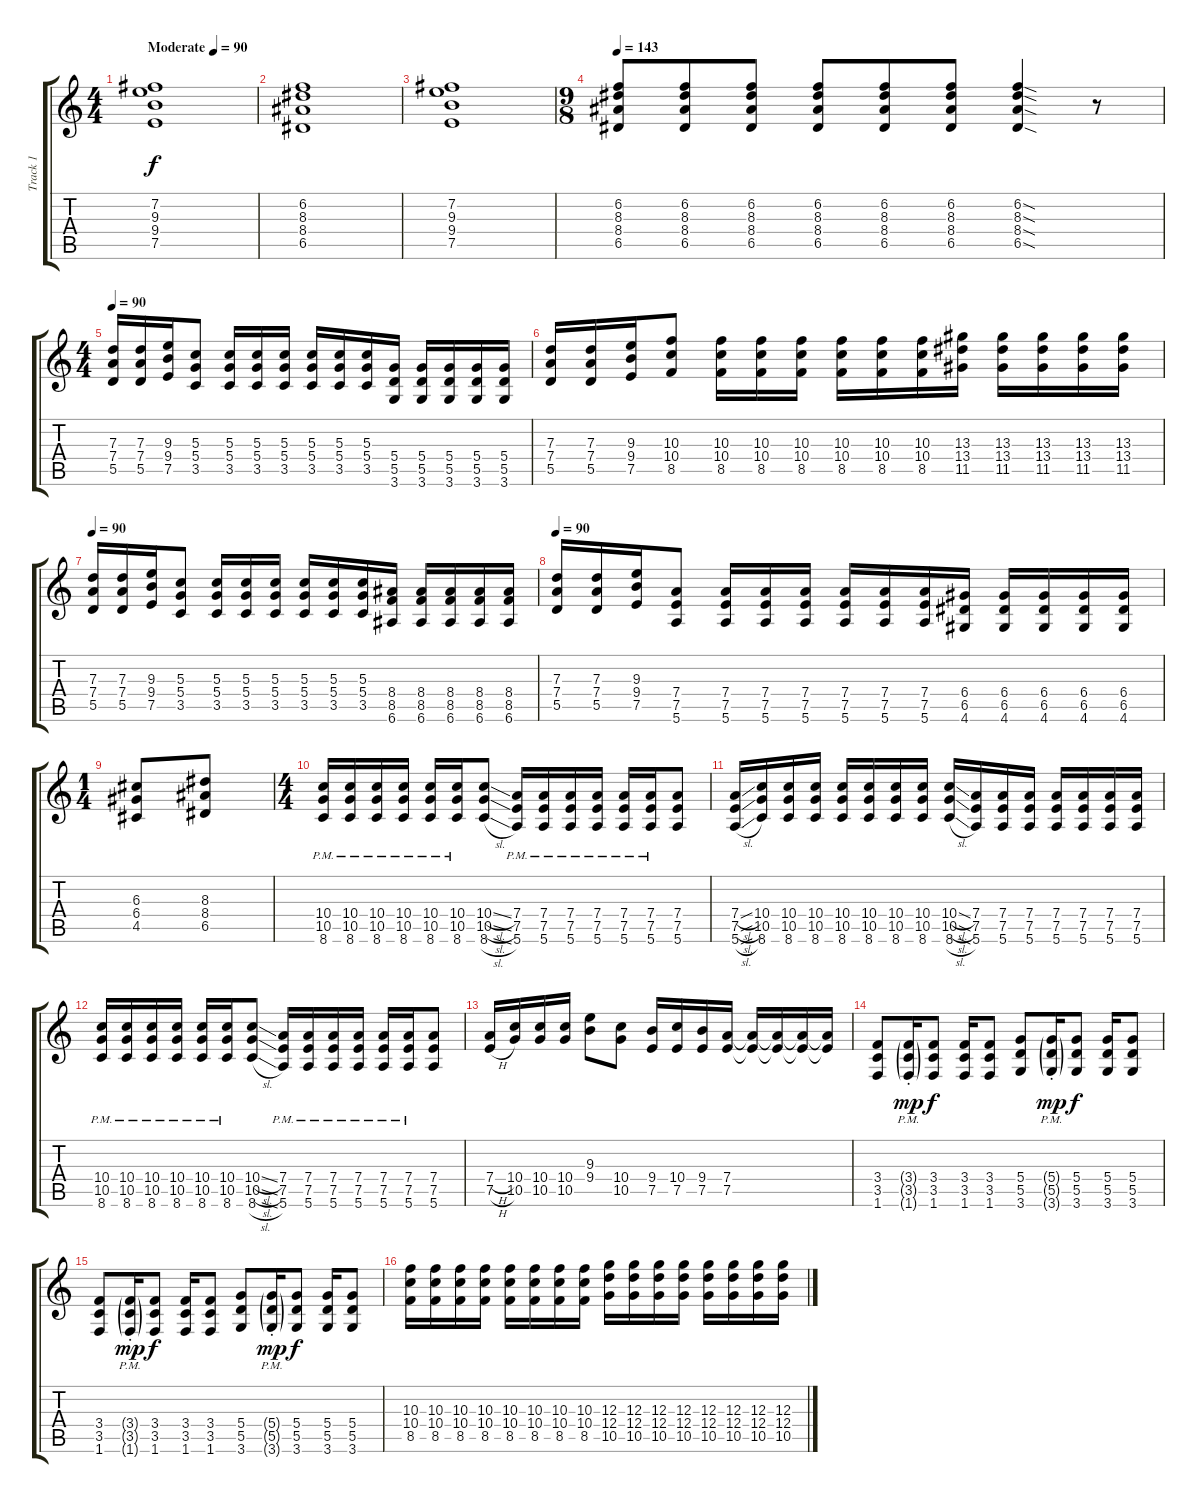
\track ("Track 1" "Track 1") {instrument distortionguitar}
\staff {score tabs}
\tuning (E4 B3 G3 D3 A2 E2) {hide}
\ts (4 4)
\tempo (90 "Moderate")
\clef g2
\ks c
(7.2 9.3 9.4 7.5).1{dy f instrument distortionguitar} |
(6.2 8.3 8.4 6.5).1 |
(7.2 9.3 9.4 7.5).1 |
\ts (9 8)
\tempo 143
(6.2 8.3 8.4 6.5).8 (6.2 8.3 8.4 6.5).8 (6.2 8.3 8.4 6.5).8 (6.2 8.3 8.4 6.5).8 (6.2 8.3 8.4 6.5).8 (6.2 8.3 8.4 6.5).8 (6.2{sod} 8.3{sod} 8.4{sod} 6.5{sod}).4 r.8 |
\ts (4 4)
\tempo 90
(7.3 7.4 5.5).16 (7.3 7.4 5.5).16 (9.3 9.4 7.5).16 (5.3 5.4 3.5).8 (5.3 5.4 3.5).16 (5.3 5.4 3.5).16 (5.3 5.4 3.5).16 (5.3 5.4 3.5).16 (5.3 5.4 3.5).16 (5.3 5.4 3.5).16 (5.4 5.5 3.6).16 (5.4 5.5 3.6).16 (5.4 5.5 3.6).16 (5.4 5.5 3.6).16 (5.4 5.5 3.6).16 |
(7.3 7.4 5.5).16 (7.3 7.4 5.5).16 (9.3 9.4 7.5).16 (10.3 10.4 8.5).8 (10.3 10.4 8.5).16 (10.3 10.4 8.5).16 (10.3 10.4 8.5).16 (10.3 10.4 8.5).16 (10.3 10.4 8.5).16 (10.3 10.4 8.5).16 (13.3 13.4 11.5).16 (13.3 13.4 11.5).16 (13.3 13.4 11.5).16 (13.3 13.4 11.5).16 (13.3 13.4 11.5).16 |
\tempo 90
(7.3 7.4 5.5).16 (7.3 7.4 5.5).16 (9.3 9.4 7.5).16 (5.3 5.4 3.5).8 (5.3 5.4 3.5).16 (5.3 5.4 3.5).16 (5.3 5.4 3.5).16 (5.3 5.4 3.5).16 (5.3 5.4 3.5).16 (5.3 5.4 3.5).16 (8.4 8.5 6.6).16 (8.4 8.5 6.6).16 (8.4 8.5 6.6).16 (8.4 8.5 6.6).16 (8.4 8.5 6.6).16 |
\tempo 90
(7.3 7.4 5.5).16 (7.3 7.4 5.5).16 (9.3 9.4 7.5).16 (7.4 7.5 5.6).8 (7.4 7.5 5.6).16 (7.4 7.5 5.6).16 (7.4 7.5 5.6).16 (7.4 7.5 5.6).16 (7.4 7.5 5.6).16 (7.4 7.5 5.6).16 (6.4 6.5 4.6).16 (6.4 6.5 4.6).16 (6.4 6.5 4.6).16 (6.4 6.5 4.6).16 (6.4 6.5 4.6).16 |
\ts (1 4)
(6.3 6.4 4.5).8 (8.3 8.4 6.5).8 |
\ts (4 4)
(10.4{pm} 10.5{pm} 8.6{pm}).16 (10.4{pm} 10.5{pm} 8.6{pm}).16 (10.4{pm} 10.5{pm} 8.6{pm}).16 (10.4{pm} 10.5{pm} 8.6{pm}).16 (10.4{pm} 10.5{pm} 8.6{pm}).16 (10.4{pm} 10.5{pm} 8.6{pm}).16 (10.4{sl} 10.5{sl} 8.6{sl}).8 (7.4{pm} 7.5{pm} 5.6{pm}).16 (7.4{pm} 7.5{pm} 5.6{pm}).16 (7.4{pm} 7.5{pm} 5.6{pm}).16 (7.4{pm} 7.5{pm} 5.6{pm}).16 (7.4{pm} 7.5{pm} 5.6{pm}).16 (7.4{pm} 7.5{pm} 5.6{pm}).16 (7.4 7.5 5.6).8 |
(7.4{sl} 7.5{sl} 5.6{sl}).16 (10.4 10.5 8.6).16 (10.4 10.5 8.6).16 (10.4 10.5 8.6).16 (10.4 10.5 8.6).16 (10.4 10.5 8.6).16 (10.4 10.5 8.6).16 (10.4 10.5 8.6).16 (10.4{sl} 10.5{sl} 8.6{sl}).16 (7.4 7.5 5.6).16 (7.4 7.5 5.6).16 (7.4 7.5 5.6).16 (7.4 7.5 5.6).16 (7.4 7.5 5.6).16 (7.4 7.5 5.6).16 (7.4 7.5 5.6).16 |
(10.4{pm} 10.5{pm} 8.6{pm}).16 (10.4{pm} 10.5{pm} 8.6{pm}).16 (10.4{pm} 10.5{pm} 8.6{pm}).16 (10.4{pm} 10.5{pm} 8.6{pm}).16 (10.4{pm} 10.5{pm} 8.6{pm}).16 (10.4{pm} 10.5{pm} 8.6{pm}).16 (10.4{sl} 10.5{sl} 8.6{sl}).8 (7.4{pm} 7.5{pm} 5.6{pm}).16 (7.4{pm} 7.5{pm} 5.6{pm}).16 (7.4{pm} 7.5{pm} 5.6{pm}).16 (7.4{pm} 7.5{pm} 5.6{pm}).16 (7.4{pm} 7.5{pm} 5.6{pm}).16 (7.4{pm} 7.5{pm} 5.6{pm}).16 (7.4 7.5 5.6).8 |
(7.4{h} 7.5{h}).16 (10.4 10.5).16 (10.4 10.5).16 (10.4 10.5).16 (9.3 9.4).8 (10.4 10.5).8 (9.4 7.5).16 (10.4 7.5).16 (9.4 7.5).16 (7.4 7.5).16 (7.4{t} 7.5{t}).16 (7.4{t} 7.5{t}).16 (7.4{t} 7.5{t}).16 (7.4{t} 7.5{t}).16 |
(3.4 3.5 1.6).8 (3.4{g} 3.5{g} 1.6{g pm st}).16{dy mp} (3.4 3.5 1.6).8{dy f} (3.4 3.5 1.6).16 (3.4 3.5 1.6).8 (5.4 5.5 3.6).8 (5.4{g} 5.5{g} 3.6{g pm st}).16{dy mp} (5.4 5.5 3.6).8{dy f} (5.4 5.5 3.6).16 (5.4 5.5 3.6).8 |
(3.4 3.5 1.6).8 (3.4{g} 3.5{g} 1.6{g pm st}).16{dy mp} (3.4 3.5 1.6).8{dy f} (3.4 3.5 1.6).16 (3.4 3.5 1.6).8 (5.4 5.5 3.6).8 (5.4{g} 5.5{g} 3.6{g pm st}).16{dy mp} (5.4 5.5 3.6).8{dy f} (5.4 5.5 3.6).16 (5.4 5.5 3.6).8 |
(10.3 10.4 8.5).16 (10.3 10.4 8.5).16 (10.3 10.4 8.5).16 (10.3 10.4 8.5).16 (10.3 10.4 8.5).16 (10.3 10.4 8.5).16 (10.3 10.4 8.5).16 (10.3 10.4 8.5).16 (12.3 12.4 10.5).16 (12.3 12.4 10.5).16 (12.3 12.4 10.5).16 (12.3 12.4 10.5).16 (12.3 12.4 10.5).16 (12.3 12.4 10.5).16 (12.3 12.4 10.5).16 (12.3 12.4 10.5).16
